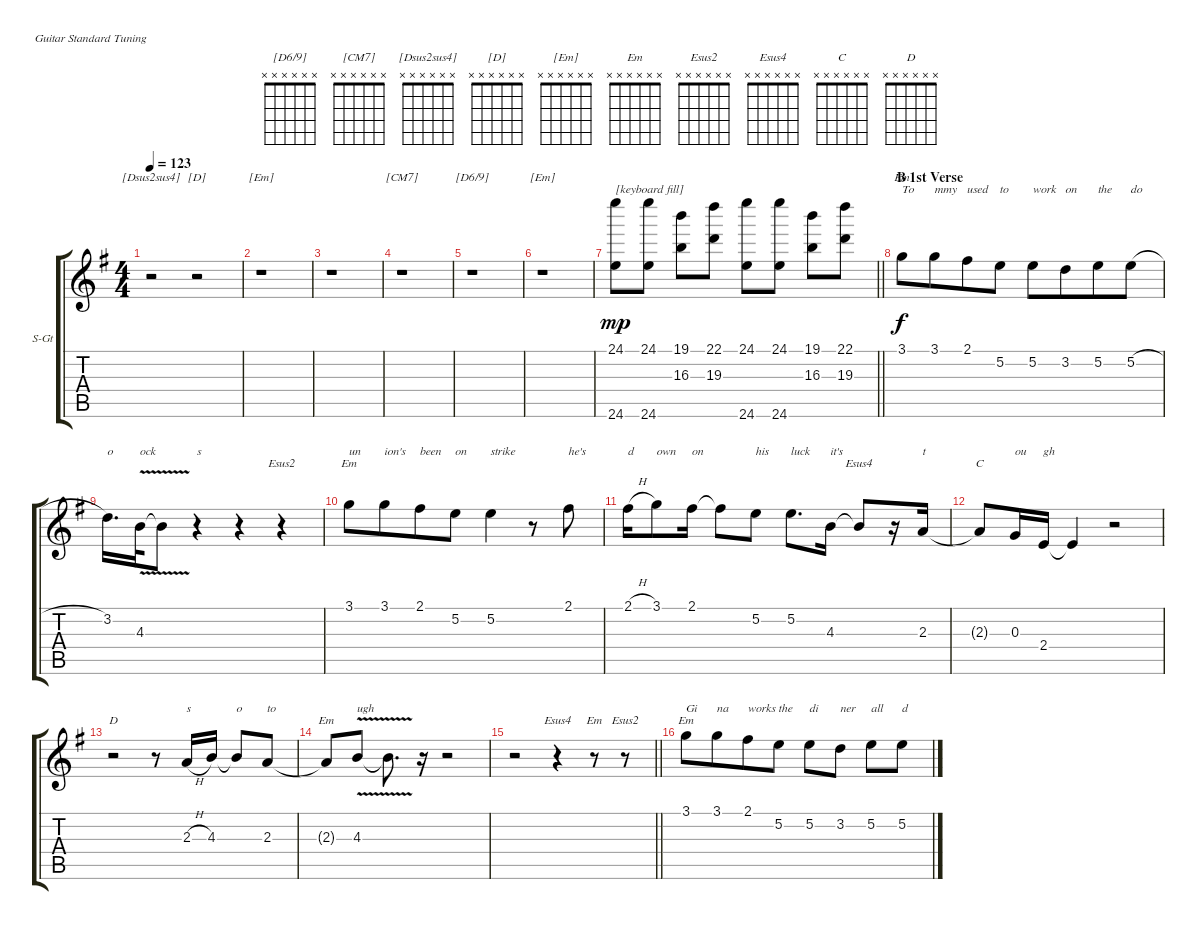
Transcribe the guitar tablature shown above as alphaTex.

\bracketExtendMode groupsimilarinstruments
\firstSystemTrackNameOrientation horizontal
\otherSystemsTrackNameOrientation horizontal
\track ("vocals" "S-Gt") {instrument synthbrass1}
\staff {score tabs}
\tuning (E4 B3 G3 D3 A2 E2)
\displaytranspose 12
\chord ("[D6/9]" x x x x x x)
\chord ("[CM7]" x x x x x x)
\chord ("[Dsus2sus4]" x x x x x x)
\chord ("[D]" x x x x x x)
\chord ("[Em]" x x x x x x)
\chord ("Em" x x x x x x)
\chord ("Esus2" x x x x x x)
\chord ("Esus4" x x x x x x)
\chord ("C" x x x x x x)
\chord ("D" x x x x x x)
\ts (4 4)
\tempo 123
\clef g2
\ks g
r.2{ch "[Dsus2sus4]" dy mp} r.2{ch "[D]"} |
r.1{ch "[Em]"} |
r.1 |
r.1{ch "[CM7]"} |
r.1{ch "[D6/9]"} |
r.1{ch "[Em]"} |
\barLineRight lightlight
(24.1 24.6).8{txt "[keyboard fill]"} (24.1 24.6).8 (19.1 16.3).8 (22.1 19.3).8 (24.1 24.6).8 (24.1 24.6).8 (19.1 16.3).8 (22.1 19.3).8 |
\section ("" "B 1st Verse")
3.1.8{ch "Em" txt "To" dy f} 3.1.8{txt "mmy" beam merge} 2.1.8{txt "used"} 5.2.8{txt "to"} 5.2.8{txt "work"} 3.2.8{txt "on" beam merge} 5.2.8{txt "the"} 5.2{h}.8{txt "do"} |
3.2.16{d txt "o"} 4.3{v}.32{txt "ock"} 4.3{v t}.8 r.4{txt "s"} r.4 r.4{ch "Esus2"} |
3.1.8{ch "Em" txt "un"} 3.1.8{txt "ion's" beam merge} 2.1.8{txt "been"} 5.2.8{txt "on"} 5.2.4{txt "strike"} r.8 2.1.8{txt "he's"} |
2.1{h}.16{txt "d"} 3.1.8{txt "own"} 2.1.16{txt "on"} 2.1{t}.8 5.2.8{txt "his"} 5.2.8{d txt "luck"} 4.3.16{txt "it's"} 4.3{t}.8{ch "Esus4"} r.16 2.3.16{txt "t"} |
2.3{t}.8{ch "C"} 0.3.16{txt "ou"} 2.4.16{txt "gh"} 2.4{t}.4 r.2 |
r.2{ch "D"} r.8 2.3{h}.16{txt "s"} 4.3.16 4.3{t}.8{txt "o"} 2.3.8{txt "to"} |
2.3{t}.8{ch "Em"} 4.3{v}.8{txt "ugh"} 4.3{v t}.8{d} r.16 r.2 |
\barLineRight lightlight
r.2 r.4{ch "Esus4"} r.8{ch "Em"} r.8{ch "Esus2"} |
3.1.8{ch "Em" txt "Gi"} 3.1.8{txt "na" beam merge} 2.1.8{txt "works"} 5.2.8{txt "the"} 5.2.8{txt "di"} 3.2.8{txt "ner"} 5.2.8{txt "all"} 5.2{h}.8{txt "d"}
